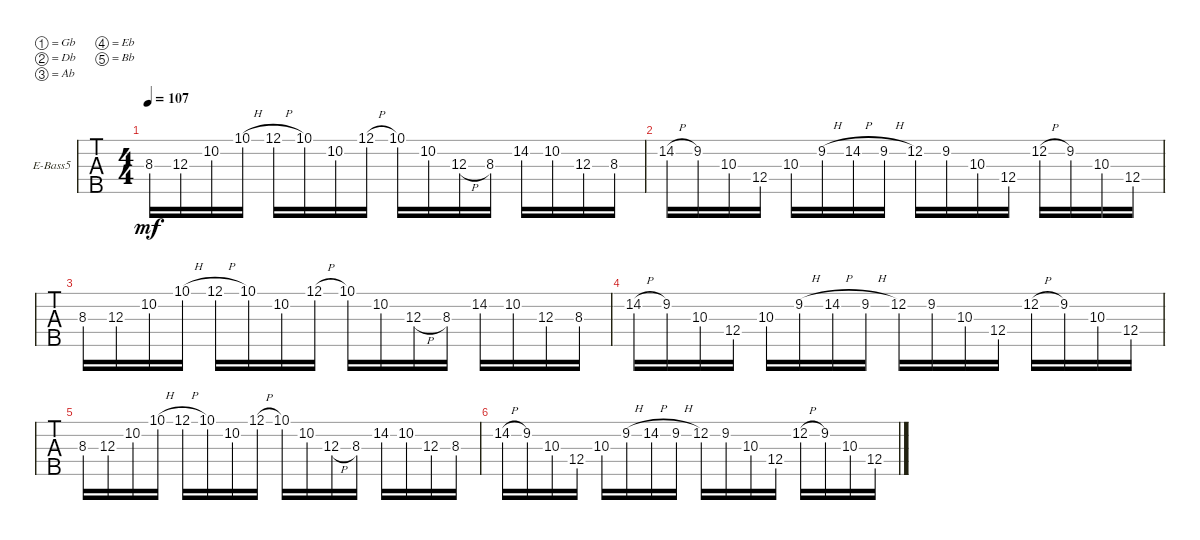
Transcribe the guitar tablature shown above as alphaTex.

\defaultSystemsLayout 4
\bracketExtendMode groupsimilarinstruments
\firstSystemTrackNameOrientation horizontal
\otherSystemsTrackNameOrientation horizontal
\track ("Electric Bass" "E-Bass5") {instrument electricbassfinger}
\staff {tabs}
\tuning (Gb2 Db2 Ab1 Eb1 Bb0)
\ts (4 4)
\tempo 107
\clef f4
\ks c
8.3.16{dy mf} 12.3.16 10.2.16 10.1{h}.16 12.1{h}.16 10.1.16 10.2.16 12.1{h}.16 10.1.16 10.2.16 12.3{h}.16 8.3.16 14.2.16 10.2.16 12.3.16 8.3.16 |
14.2{h}.16 9.2.16 10.3.16 12.4.16 10.3.16 9.2{h}.16 14.2{h}.16 9.2{h}.16 12.2.16 9.2.16 10.3.16 12.4.16 12.2{h}.16 9.2.16 10.3.16 12.4.16 |
8.3.16 12.3.16 10.2.16 10.1{h}.16 12.1{h}.16 10.1.16 10.2.16 12.1{h}.16 10.1.16 10.2.16 12.3{h}.16 8.3.16 14.2.16 10.2.16 12.3.16 8.3.16 |
14.2{h}.16 9.2.16 10.3.16 12.4.16 10.3.16 9.2{h}.16 14.2{h}.16 9.2{h}.16 12.2.16 9.2.16 10.3.16 12.4.16 12.2{h}.16 9.2.16 10.3.16 12.4.16 |
8.3.16 12.3.16 10.2.16 10.1{h}.16 12.1{h}.16 10.1.16 10.2.16 12.1{h}.16 10.1.16 10.2.16 12.3{h}.16 8.3.16 14.2.16 10.2.16 12.3.16 8.3.16 |
14.2{h}.16 9.2.16 10.3.16 12.4.16 10.3.16 9.2{h}.16 14.2{h}.16 9.2{h}.16 12.2.16 9.2.16 10.3.16 12.4.16 12.2{h}.16 9.2.16 10.3.16 12.4.16
